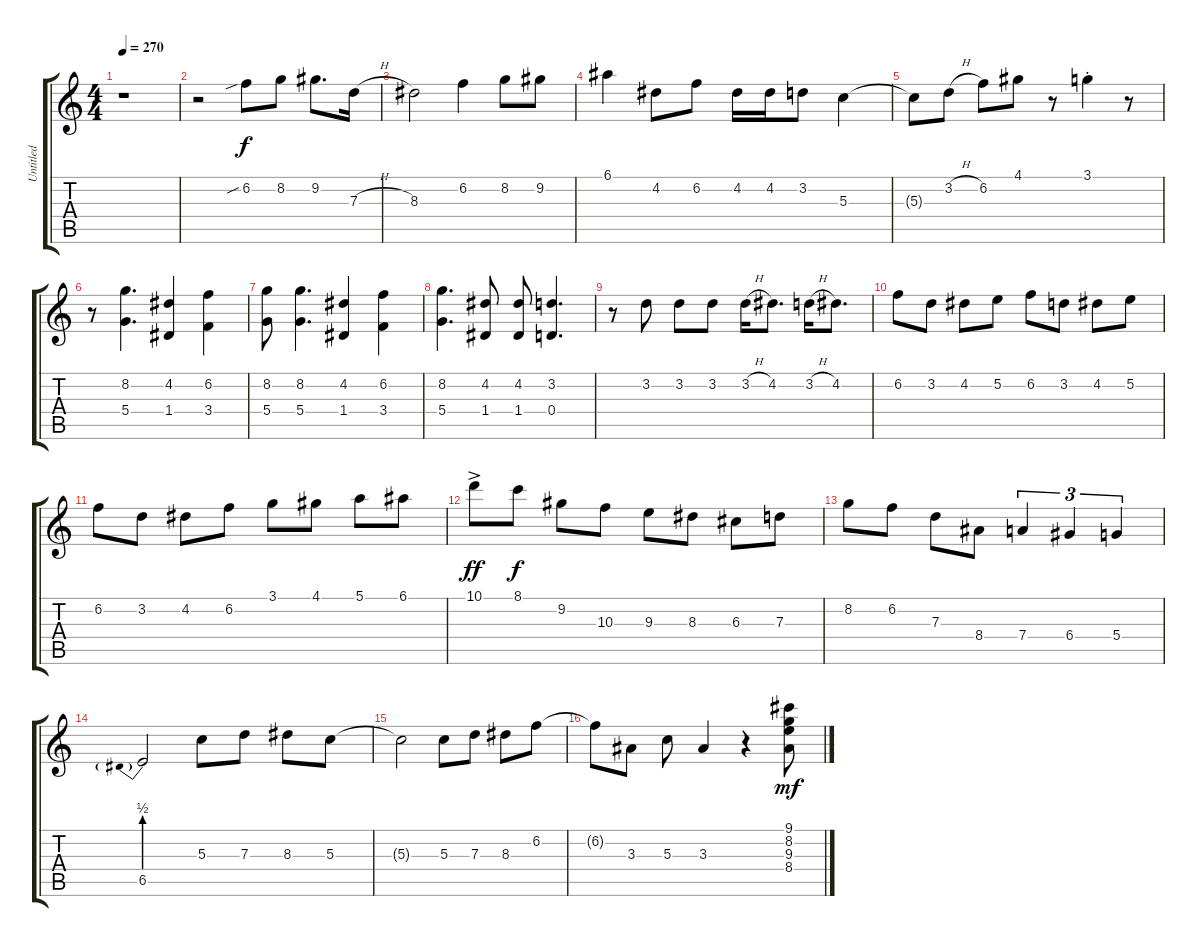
\track ("Untitled" "Untitled") {instrument acousticguitarsteel}
\staff {score tabs}
\tuning (E4 B3 G3 D3 A2 E2) {hide}
\ts (4 4)
\tempo 270
\clef g2
\ks c
r.1{dy f} |
r.2 6.2{sib}.8 8.2.8 9.2.8{d} 7.3{h}.16 |
8.3.2 6.2.4 8.2.8 9.2.8 |
6.1.4 4.2.8 6.2.8 4.2.16 4.2.16 3.2.8 5.3.4 |
5.3{t}.8 3.2{h}.8 6.2.8 4.1.8 r.8 3.1{st}.4 r.8 |
r.8 (8.2 5.4).4{d} (4.2 1.4).4 (6.2 3.4).4 |
(8.2 5.4).8 (8.2 5.4).4{d} (4.2 1.4).4 (6.2 3.4).4 |
(8.2 5.4).4{d} (4.2 1.4).8 (4.2 1.4).8 (3.2 0.4).4{d} |
r.8 3.2.8 3.2.8 3.2.8 3.2{h}.16 4.2.8{d} 3.2{h}.16 4.2.8{d} |
6.2.8 3.2.8 4.2.8 5.2.8 6.2.8 3.2.8 4.2.8 5.2.8 |
6.2.8 3.2.8 4.2.8 6.2.8 3.1.8 4.1.8 5.1.8 6.1.8 |
10.1{ac}.8{dy ff} 8.1.8{dy f} 9.2.8 10.3.8 9.3.8 8.3.8 6.3.8 7.3.8 |
8.2.8 6.2.8 7.3.8 8.4.8 7.4.4{tu (3 2)} 6.4.4{tu (3 2)} 5.4.4{tu (3 2)} |
6.5{be (prebend 0 2 60 2)}.2 5.3.8 7.3.8 8.3.8 5.3.8 |
5.3{t}.2 5.3.8 7.3.8 8.3.8 6.2.8 |
6.2{t}.8 3.3.8 5.3.8 3.3.4 r.4 (9.1 8.2 9.3 8.4).8{dy mf}
